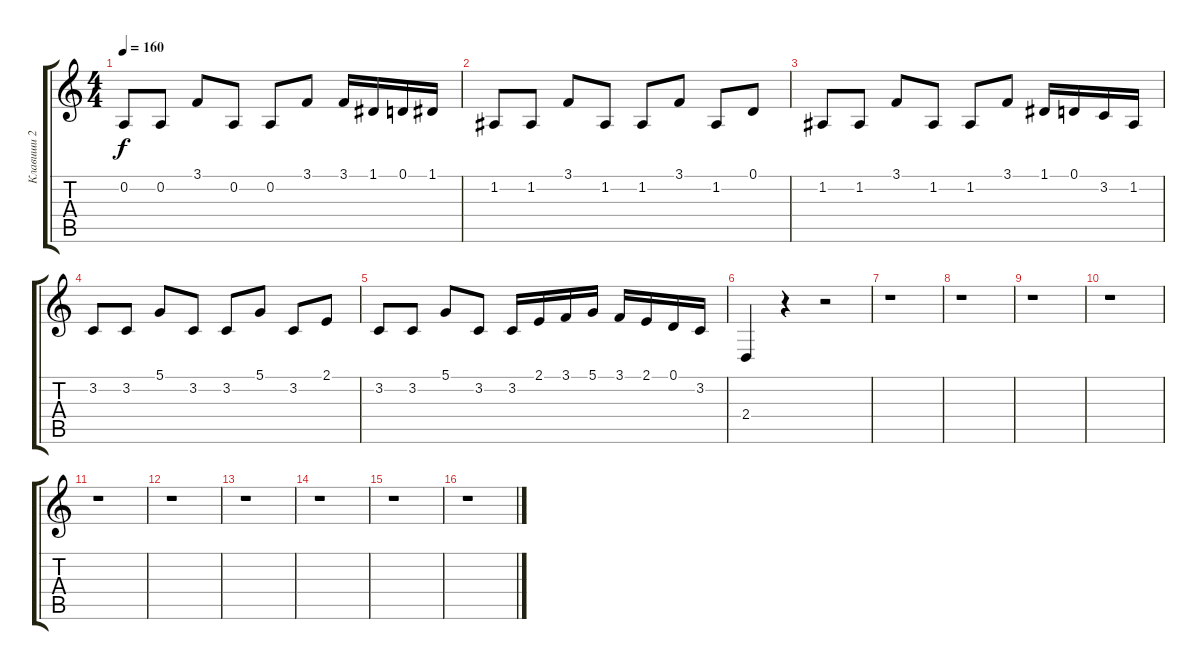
\track ("Клавиши 2" "Клавиши 2") {instrument pad1newage}
\staff {score tabs}
\tuning (D4 A3 F3 C3 G2 D2) {hide}
\ts (4 4)
\tempo 160
\clef g2
\ks c
0.2.8{dy f} 0.2.8 3.1.8 0.2.8 0.2.8 3.1.8 3.1.16 1.1.16 0.1.16 1.1.16 |
1.2.8 1.2.8 3.1.8 1.2.8 1.2.8 3.1.8 1.2.8 0.1.8 |
1.2.8 1.2.8 3.1.8 1.2.8 1.2.8 3.1.8 1.1.16 0.1.16 3.2.16 1.2.16 |
3.2.8 3.2.8 5.1.8 3.2.8 3.2.8 5.1.8 3.2.8 2.1.8 |
3.2.8 3.2.8 5.1.8 3.2.8 3.2.16 2.1.16 3.1.16 5.1.16 3.1.16 2.1.16 0.1.16 3.2.16 |
2.4.4 r.4 r.2 |
r.1 |
r.1 |
r.1 |
r.1 |
r.1 |
r.1 |
r.1 |
r.1 |
r.1 |
r.1
